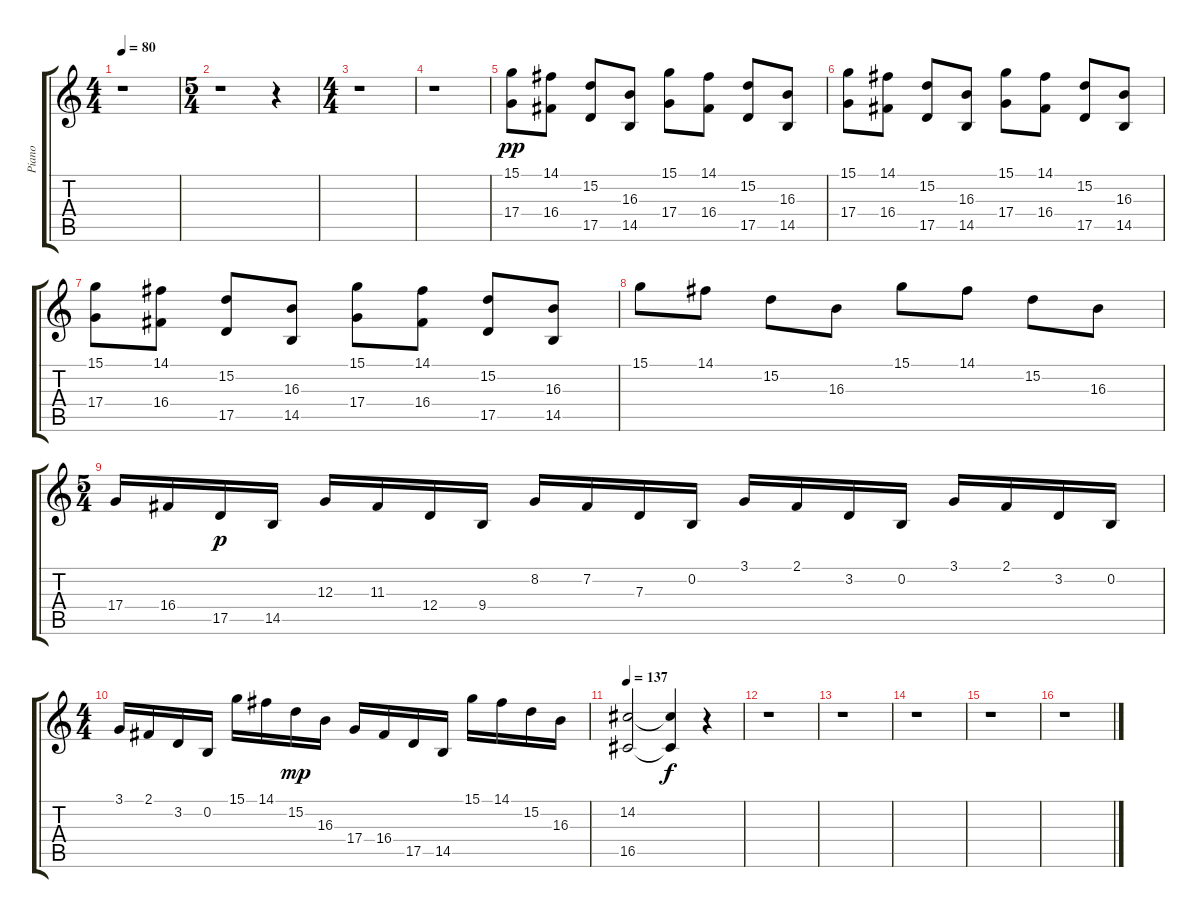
\track ("Piano" "Piano") {instrument brightacousticpiano}
\staff {score tabs}
\tuning (E4 B3 G3 D3 A2 E2) {hide}
\ts (4 4)
\tempo 80
\clef g2
\ks c
r.1{dy pp instrument brightacousticpiano} |
\ts (5 4)
r.1 r.4 |
\ts (4 4)
r.1 |
r.1 |
(15.1 17.4).8 (14.1 16.4).8 (15.2 17.5).8 (16.3 14.5).8 (15.1 17.4).8 (14.1 16.4).8 (15.2 17.5).8 (16.3 14.5).8 |
(15.1 17.4).8 (14.1 16.4).8 (15.2 17.5).8 (16.3 14.5).8 (15.1 17.4).8 (14.1 16.4).8 (15.2 17.5).8 (16.3 14.5).8 |
(15.1 17.4).8 (14.1 16.4).8 (15.2 17.5).8 (16.3 14.5).8 (15.1 17.4).8 (14.1 16.4).8 (15.2 17.5).8 (16.3 14.5).8 |
15.1.8 14.1.8 15.2.8 16.3.8 15.1.8 14.1.8 15.2.8 16.3.8 |
\ts (5 4)
17.4.16 16.4.16 17.5.16{dy p} 14.5.16 12.3.16 11.3.16 12.4.16 9.4.16 8.2.16 7.2.16 7.3.16 0.2.16 3.1.16 2.1.16 3.2.16 0.2.16 3.1.16 2.1.16 3.2.16 0.2.16 |
\ts (4 4)
3.1.16 2.1.16 3.2.16 0.2.16 15.1.16 14.1.16 15.2.16{dy mp} 16.3.16 17.4.16 16.4.16 17.5.16 14.5.16 15.1.16 14.1.16 15.2.16 16.3.16 |
\tempo 137
(14.2 16.5).2 (14.2{t} 16.5{t}).4{dy f} r.4 |
r.1 |
r.1 |
r.1 |
r.1 |
r.1
